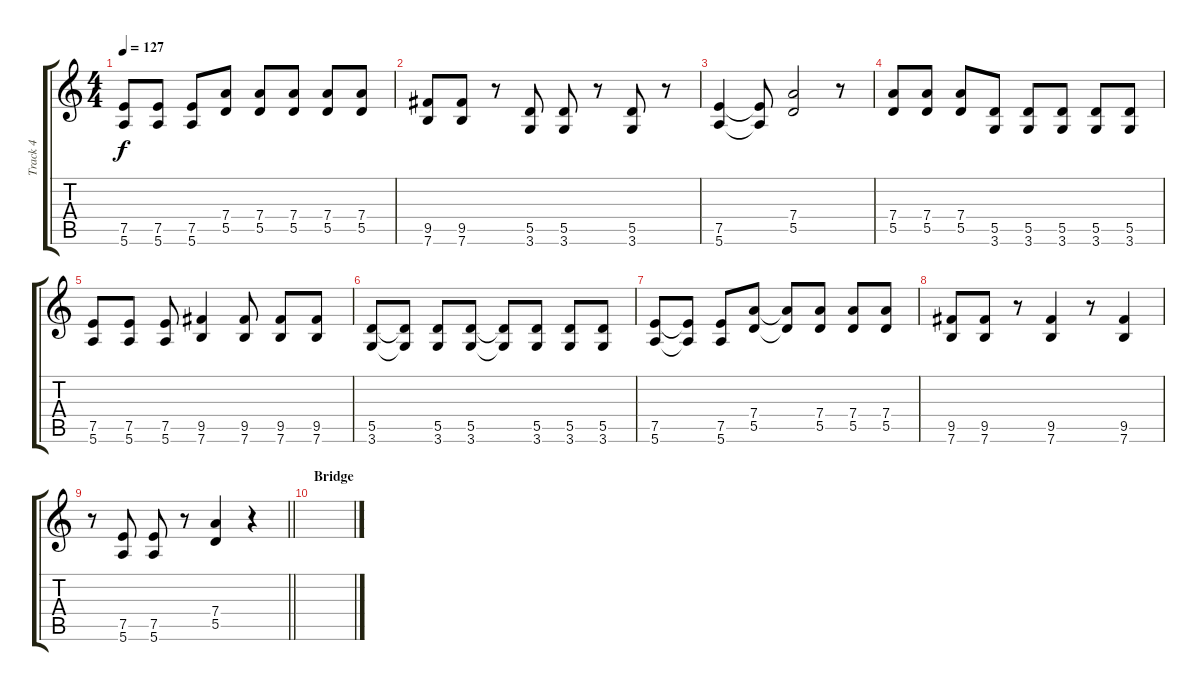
\track ("Track 4" "Track 4") {instrument distortionguitar}
\staff {score tabs}
\tuning (E4 B3 G3 D3 A2 E2) {hide}
\ts (4 4)
\tempo 127
\clef g2
\ks c
(7.5 5.6).8{dy f} (7.5 5.6).8 (7.5 5.6).8 (7.4 5.5).8 (7.4 5.5).8 (7.4 5.5).8 (7.4 5.5).8 (7.4 5.5).8 |
(9.5 7.6).8 (9.5 7.6).8 r.8 (5.5 3.6).8 (5.5 3.6).8 r.8 (5.5 3.6).8 r.8 |
(7.5 5.6).4 (7.5{t} 5.6{t}).8 (7.4 5.5).2 r.8 |
(7.4 5.5).8 (7.4 5.5).8 (7.4 5.5).8 (5.5 3.6).8 (5.5 3.6).8 (5.5 3.6).8 (5.5 3.6).8 (5.5 3.6).8 |
(7.5 5.6).8 (7.5 5.6).8 (7.5 5.6).8 (9.5 7.6).4 (9.5 7.6).8 (9.5 7.6).8 (9.5 7.6).8 |
(5.5 3.6).8 (5.5{t} 3.6{t}).8 (5.5 3.6).8 (5.5 3.6).8 (5.5{t} 3.6{t}).8 (5.5 3.6).8 (5.5 3.6).8 (5.5 3.6).8 |
(7.5 5.6).8 (7.5{t} 5.6{t}).8 (7.5 5.6).8 (7.4 5.5).8 (7.4{t} 5.5{t}).8 (7.4 5.5).8 (7.4 5.5).8 (7.4 5.5).8 |
(9.5 7.6).8 (9.5 7.6).8 r.8 (9.5 7.6).4 r.8 (9.5 7.6).4 |
\barLineRight lightlight
r.8 (7.5 5.6).8 (7.5 5.6).8 r.8 (7.4 5.5).4 r.4 |
\section ("" "Bridge")
